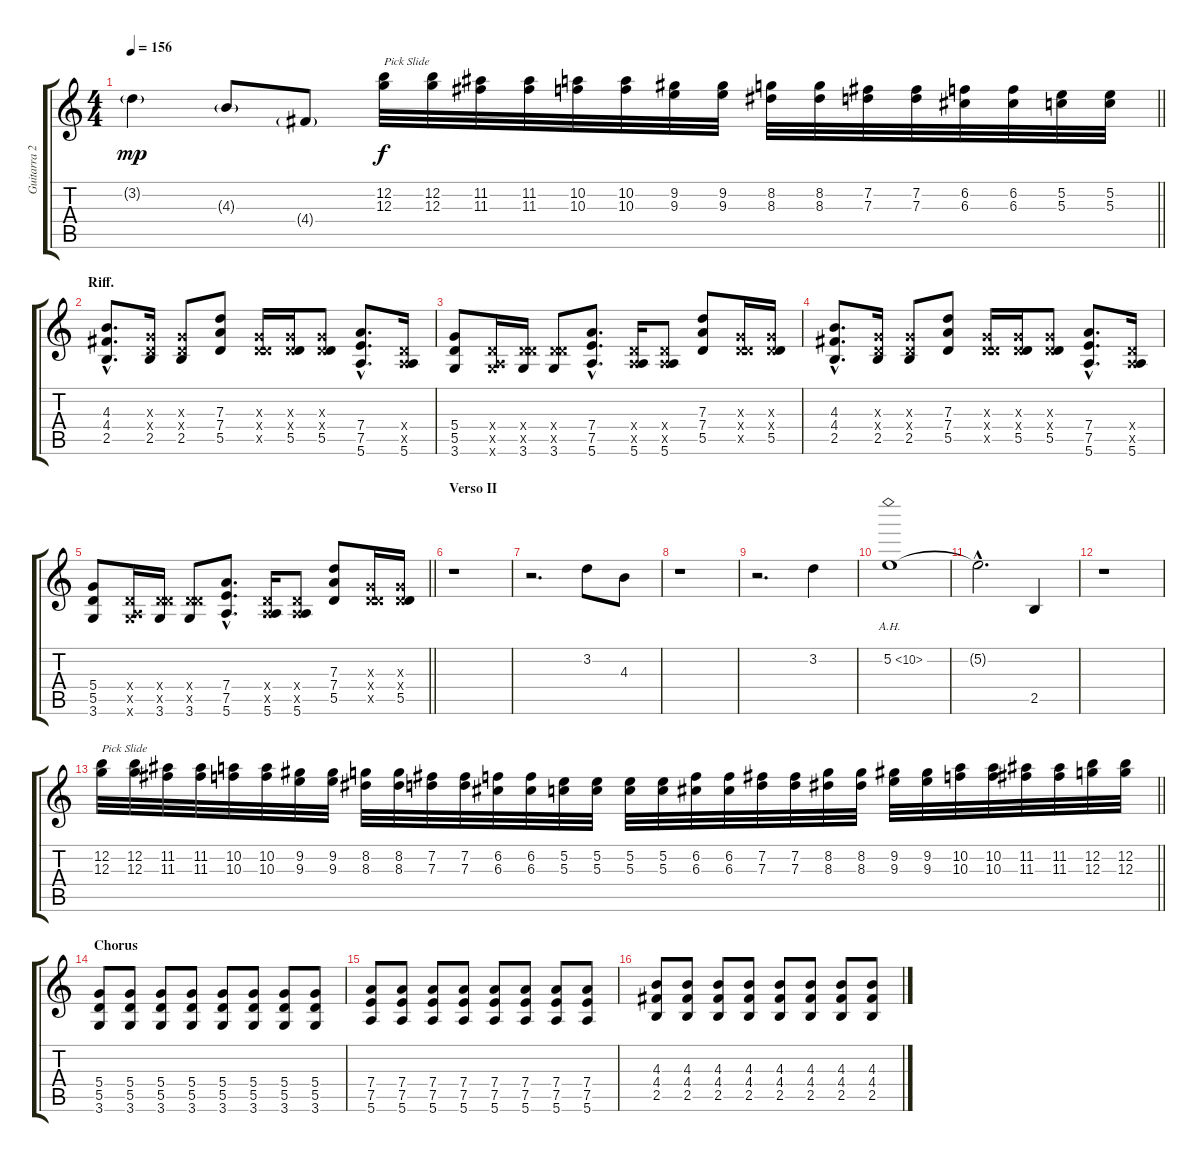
\track ("Guitarra 2 - Erik" "Guitarra 2") {instrument distortionguitar}
\staff {score tabs}
\tuning (E4 B3 G3 D3 A2 E2) {hide}
\ts (4 4)
\tempo 156
\clef g2
\barLineRight lightlight
\ks c
3.2{g}.4{dy mp} 4.3{g}.8 4.4{g}.8 (12.2 12.3).32{txt "Pick Slide" dy f volume 9 instrument guitarfretnoise} (12.2 12.3).32 (11.2 11.3).32 (11.2 11.3).32 (10.2 10.3).32 (10.2 10.3).32 (9.2 9.3).32 (9.2 9.3).32 (8.2 8.3).32 (8.2 8.3).32 (7.2 7.3).32 (7.2 7.3).32 (6.2 6.3).32 (6.2 6.3).32 (5.2 5.3).32 (5.2 5.3).32 |
\section ("" "Riff.")
(4.3{hac} 4.4{hac} 2.5{hac}).8{d volume 14 instrument distortionguitar} (0.3{x} 0.4{x} 2.5).16 (0.3{x} 0.4{x} 2.5).8 (7.3 7.4 5.5).8 (0.3{x} 0.4{x} 5.5{x}).16 (0.3{x} 0.4{x} 5.5).16 (0.3{x} 0.4{x} 5.5).8 (7.4{hac} 7.5{hac} 5.6{hac}).8{d} (0.4{x} 0.5{x} 5.6).16 |
(5.4 5.5 3.6).8 (0.4{x} 0.5{x} 3.6{x}).16 (0.4{x} 5.5{x} 3.6).16 (0.4{x} 5.5{x} 3.6).8 (7.4{hac} 7.5{hac} 5.6{hac}).8{d} (0.4{x} 0.5{x} 5.6).16 (0.4{x} 0.5{x} 5.6).8 (7.3 7.4 5.5).8 (0.3{x} 0.4{x} 5.5{x}).16 (0.3{x} 0.4{x} 5.5).16 |
(4.3{hac} 4.4{hac} 2.5{hac}).8{d} (0.3{x} 0.4{x} 2.5).16 (0.3{x} 0.4{x} 2.5).8 (7.3 7.4 5.5).8 (0.3{x} 0.4{x} 5.5{x}).16 (0.3{x} 0.4{x} 5.5).16 (0.3{x} 0.4{x} 5.5).8 (7.4{hac} 7.5{hac} 5.6{hac}).8{d} (0.4{x} 0.5{x} 5.6).16 |
\barLineRight lightlight
(5.4 5.5 3.6).8 (0.4{x} 0.5{x} 3.6{x}).16 (0.4{x} 5.5{x} 3.6).16 (0.4{x} 5.5{x} 3.6).8 (7.4{hac} 7.5{hac} 5.6{hac}).8{d} (0.4{x} 0.5{x} 5.6).16 (0.4{x} 0.5{x} 5.6).8 (7.3 7.4 5.5).8 (0.3{x} 0.4{x} 5.5{x}).16 (0.3{x} 0.4{x} 5.5).16 |
\section ("" "Verso II")
r.1 |
r.2{d} 3.2.8 4.3.8 |
r.1 |
r.2{d} 3.2.4 |
5.2{ah 5}.1 |
5.2{hac t}.2{d} 2.5.4 |
r.1 |
\barLineRight lightlight
(12.2 12.3).32{txt "Pick Slide" volume 9 instrument guitarfretnoise} (12.2 12.3).32 (11.2 11.3).32 (11.2 11.3).32 (10.2 10.3).32 (10.2 10.3).32 (9.2 9.3).32 (9.2 9.3).32 (8.2 8.3).32 (8.2 8.3).32 (7.2 7.3).32 (7.2 7.3).32 (6.2 6.3).32 (6.2 6.3).32 (5.2 5.3).32 (5.2 5.3).32 (5.2 5.3).32 (5.2 5.3).32 (6.2 6.3).32 (6.2 6.3).32 (7.2 7.3).32 (7.2 7.3).32 (8.2 8.3).32 (8.2 8.3).32 (9.2 9.3).32 (9.2 9.3).32 (10.2 10.3).32 (10.2 10.3).32 (11.2 11.3).32 (11.2 11.3).32 (12.2 12.3).32 (12.2 12.3).32 |
\section ("" "Chorus")
(5.4 5.5 3.6).8{volume 14 instrument distortionguitar} (5.4 5.5 3.6).8 (5.4 5.5 3.6).8 (5.4 5.5 3.6).8 (5.4 5.5 3.6).8 (5.4 5.5 3.6).8 (5.4 5.5 3.6).8 (5.4 5.5 3.6).8 |
(7.4 7.5 5.6).8 (7.4 7.5 5.6).8 (7.4 7.5 5.6).8 (7.4 7.5 5.6).8 (7.4 7.5 5.6).8 (7.4 7.5 5.6).8 (7.4 7.5 5.6).8 (7.4 7.5 5.6).8 |
(4.3 4.4 2.5).8 (4.3 4.4 2.5).8 (4.3 4.4 2.5).8 (4.3 4.4 2.5).8 (4.3 4.4 2.5).8 (4.3 4.4 2.5).8 (4.3 4.4 2.5).8 (4.3 4.4 2.5).8
